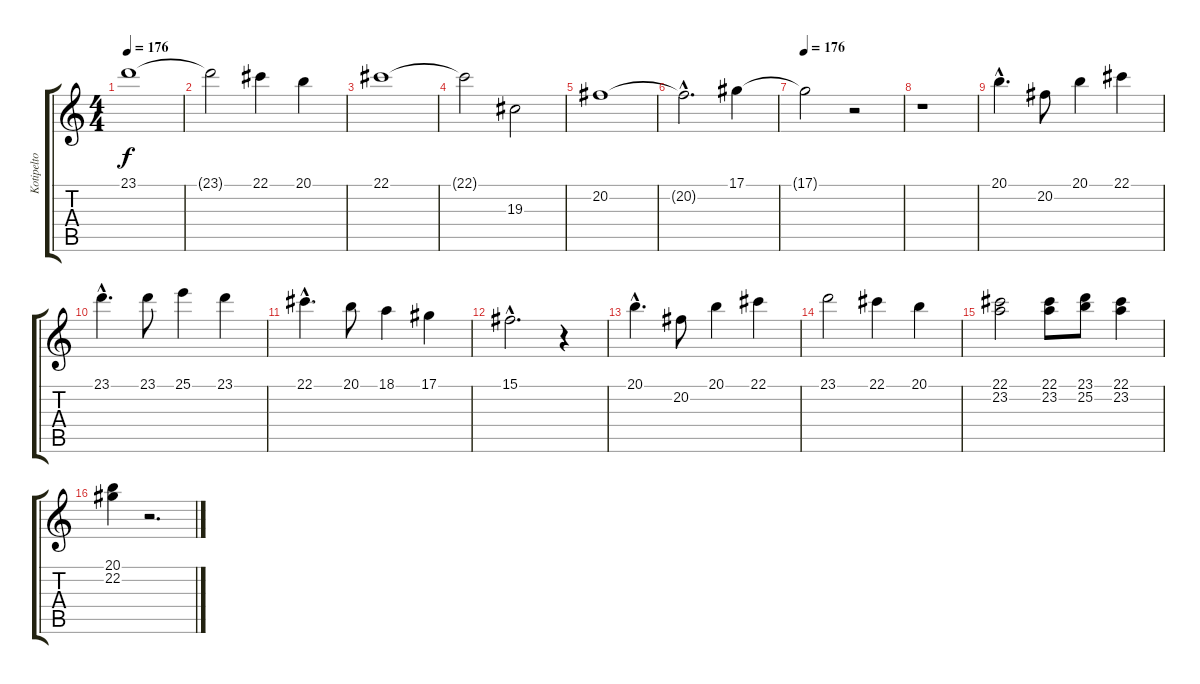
\track ("Kotipelto" "Kotipelto") {instrument flute}
\staff {score tabs}
\tuning (Eb4 Bb3 Gb3 Db3 Ab2 Eb2) {hide}
\ts (4 4)
\tempo 176
\clef g2
\ks c
23.1.1{dy f} |
23.1{t}.2 22.1.4 20.1.4 |
22.1.1 |
22.1{t}.2 19.3.2 |
20.2.1 |
20.2{hac t}.2{d} 17.1.4 |
\tempo 176
17.1{t}.2 r.2 |
r.1 |
20.1{hac}.4{d} 20.2.8 20.1.4 22.1.4 |
23.1{hac}.4{d} 23.1.8 25.1.4 23.1.4 |
22.1{hac}.4{d} 20.1.8 18.1.4 17.1.4 |
15.1{hac}.2{d} r.4 |
20.1{hac}.4{d} 20.2.8 20.1.4 22.1.4 |
23.1.2 22.1.4 20.1.4 |
(22.1 23.2).2 (22.1 23.2).8 (23.1 25.2).8 (22.1 23.2).4 |
(20.1 22.2).4 r.2{d}
